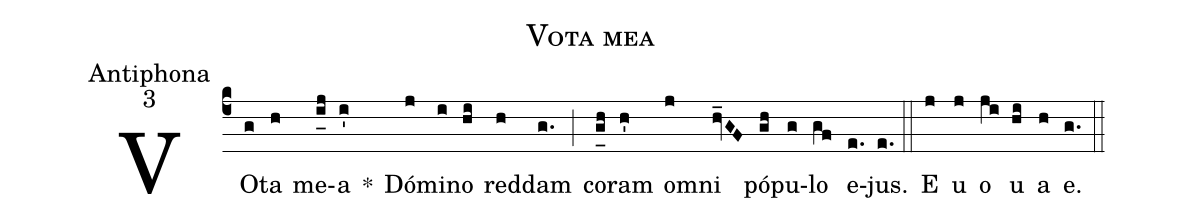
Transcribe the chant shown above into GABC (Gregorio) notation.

name:Vota mea;
office-part:Antiphona;
mode:3;
%%
(c4) VO(g)ta(h) me(i_[uh:l]j)a(i') *() Dó(j)mi(i)no(hi) red(h)dam(g.) (;) co(g_[uh:l]h)ram(h') o(j)mni(hv_GF) pó(gh)pu(g)lo(gf) e(e.)jus.(e.) (::) <eu>E(j) u(j) o(ji) u(hi) a(h) e.</eu>(g.) (::)
